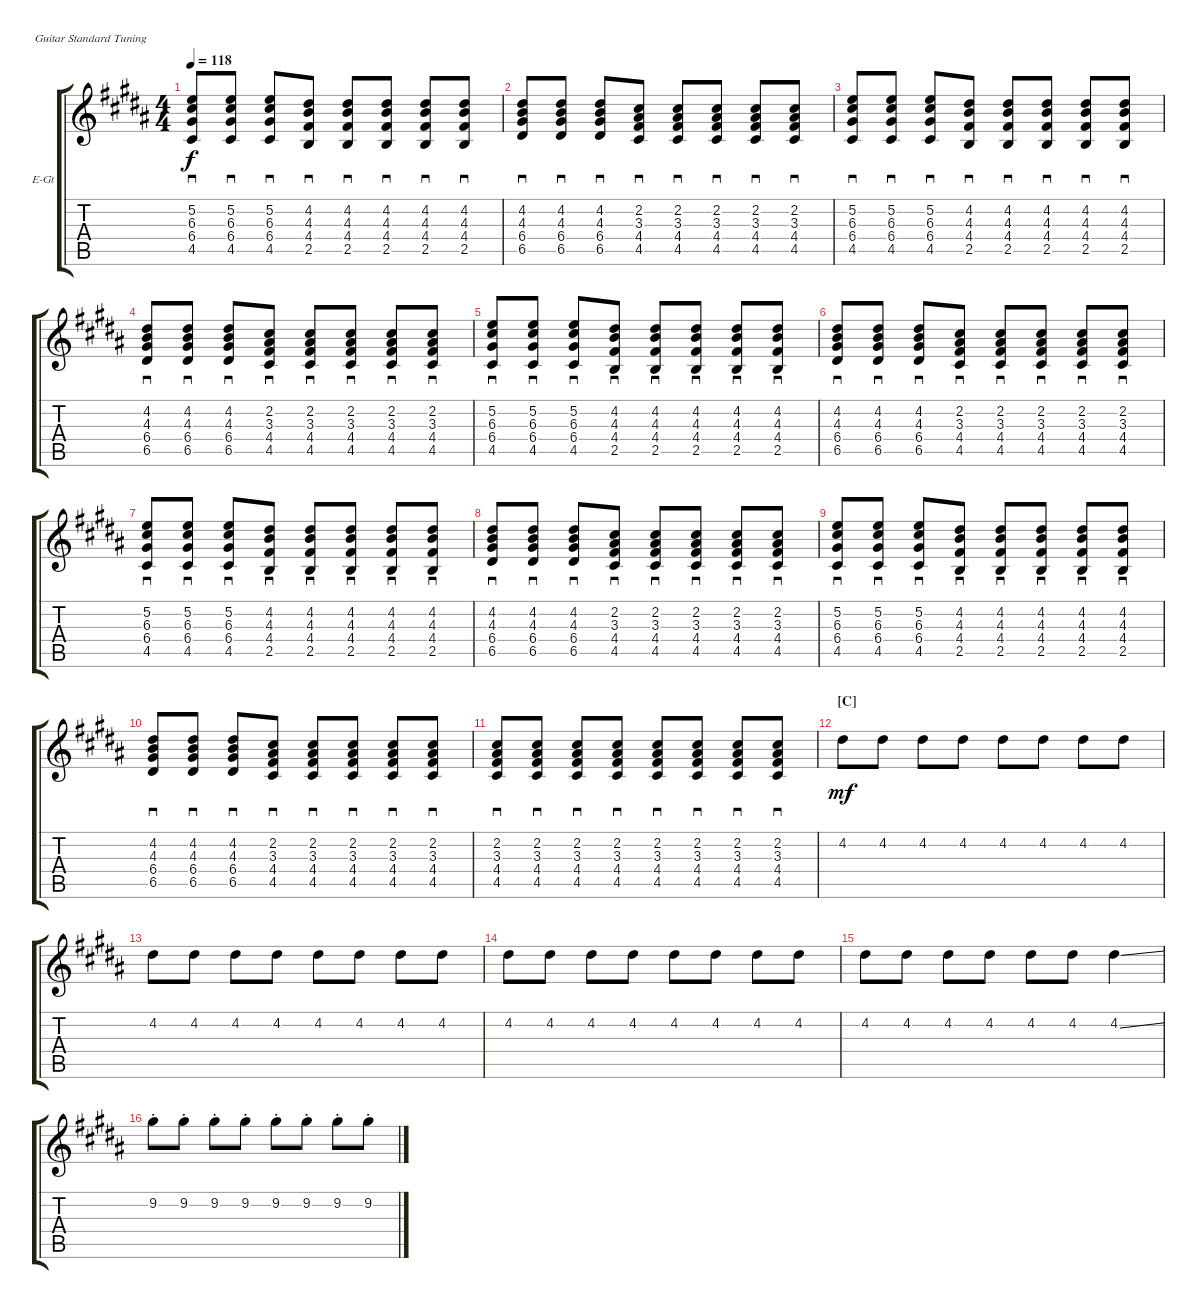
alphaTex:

\bracketExtendMode groupsimilarinstruments
\firstSystemTrackNameOrientation horizontal
\otherSystemsTrackNameOrientation horizontal
\track ("Nick Valensi" "E-Gt") {instrument overdrivenguitar}
\staff {score tabs}
\tuning (E4 B3 G3 D3 A2 E2)
\ts (4 4)
\tempo 118
\clef g2
\ks b
(5.2 6.3 6.4 4.5).8{sd dy f} (5.2 6.3 6.4 4.5).8{sd} (5.2 6.3 6.4 4.5).8{sd} (4.2 4.3 4.4 2.5).8{sd} (4.2 4.3 4.4 2.5).8{sd} (4.2 4.3 4.4 2.5).8{sd} (4.2 4.3 4.4 2.5).8{sd} (4.2 4.3 4.4 2.5).8{sd} |
(4.2 4.3 6.4 6.5).8{sd} (4.2 4.3 6.4 6.5).8{sd} (4.2 4.3 6.4 6.5).8{sd} (2.2 3.3 4.4 4.5).8{sd} (2.2 3.3 4.4 4.5).8{sd} (2.2 3.3 4.4 4.5).8{sd} (2.2 3.3 4.4 4.5).8{sd} (2.2 3.3 4.4 4.5).8{sd} |
(5.2 6.3 6.4 4.5).8{sd} (5.2 6.3 6.4 4.5).8{sd} (5.2 6.3 6.4 4.5).8{sd} (4.2 4.3 4.4 2.5).8{sd} (4.2 4.3 4.4 2.5).8{sd} (4.2 4.3 4.4 2.5).8{sd} (4.2 4.3 4.4 2.5).8{sd} (4.2 4.3 4.4 2.5).8{sd} |
(4.2 4.3 6.4 6.5).8{sd} (4.2 4.3 6.4 6.5).8{sd} (4.2 4.3 6.4 6.5).8{sd} (2.2 3.3 4.4 4.5).8{sd} (2.2 3.3 4.4 4.5).8{sd} (2.2 3.3 4.4 4.5).8{sd} (2.2 3.3 4.4 4.5).8{sd} (2.2 3.3 4.4 4.5).8{sd} |
(5.2 6.3 6.4 4.5).8{sd} (5.2 6.3 6.4 4.5).8{sd} (5.2 6.3 6.4 4.5).8{sd} (4.2 4.3 4.4 2.5).8{sd} (4.2 4.3 4.4 2.5).8{sd} (4.2 4.3 4.4 2.5).8{sd} (4.2 4.3 4.4 2.5).8{sd} (4.2 4.3 4.4 2.5).8{sd} |
(4.2 4.3 6.4 6.5).8{sd} (4.2 4.3 6.4 6.5).8{sd} (4.2 4.3 6.4 6.5).8{sd} (2.2 3.3 4.4 4.5).8{sd} (2.2 3.3 4.4 4.5).8{sd} (2.2 3.3 4.4 4.5).8{sd} (2.2 3.3 4.4 4.5).8{sd} (2.2 3.3 4.4 4.5).8{sd} |
(5.2 6.3 6.4 4.5).8{sd} (5.2 6.3 6.4 4.5).8{sd} (5.2 6.3 6.4 4.5).8{sd} (4.2 4.3 4.4 2.5).8{sd} (4.2 4.3 4.4 2.5).8{sd} (4.2 4.3 4.4 2.5).8{sd} (4.2 4.3 4.4 2.5).8{sd} (4.2 4.3 4.4 2.5).8{sd} |
(4.2 4.3 6.4 6.5).8{sd} (4.2 4.3 6.4 6.5).8{sd} (4.2 4.3 6.4 6.5).8{sd} (2.2 3.3 4.4 4.5).8{sd} (2.2 3.3 4.4 4.5).8{sd} (2.2 3.3 4.4 4.5).8{sd} (2.2 3.3 4.4 4.5).8{sd} (2.2 3.3 4.4 4.5).8{sd} |
(5.2 6.3 6.4 4.5).8{sd} (5.2 6.3 6.4 4.5).8{sd} (5.2 6.3 6.4 4.5).8{sd} (4.2 4.3 4.4 2.5).8{sd} (4.2 4.3 4.4 2.5).8{sd} (4.2 4.3 4.4 2.5).8{sd} (4.2 4.3 4.4 2.5).8{sd} (4.2 4.3 4.4 2.5).8{sd} |
(4.2 4.3 6.4 6.5).8{sd} (4.2 4.3 6.4 6.5).8{sd} (4.2 4.3 6.4 6.5).8{sd} (2.2 3.3 4.4 4.5).8{sd} (2.2 3.3 4.4 4.5).8{sd} (2.2 3.3 4.4 4.5).8{sd} (2.2 3.3 4.4 4.5).8{sd} (2.2 3.3 4.4 4.5).8{sd} |
(2.2 3.3 4.4 4.5).8{sd} (2.2 3.3 4.4 4.5).8{sd} (2.2 3.3 4.4 4.5).8{sd} (2.2 3.3 4.4 4.5).8{sd} (2.2 3.3 4.4 4.5).8{sd} (2.2 3.3 4.4 4.5).8{sd} (2.2 3.3 4.4 4.5).8{sd} (2.2 3.3 4.4 4.5).8{sd} |
\section ("C" "")
4.2.8{dy mf} 4.2.8 4.2.8 4.2.8 4.2.8 4.2.8 4.2.8 4.2.8 |
4.2.8 4.2.8 4.2.8 4.2.8 4.2.8 4.2.8 4.2.8 4.2.8 |
4.2.8 4.2.8 4.2.8 4.2.8 4.2.8 4.2.8 4.2.8 4.2.8 |
4.2.8 4.2.8 4.2.8 4.2.8 4.2.8 4.2.8 4.2{ss}.4 |
9.2{st}.8 9.2{st}.8 9.2{st}.8 9.2{st}.8 9.2{st}.8 9.2{st}.8 9.2{st}.8 9.2{st}.8
